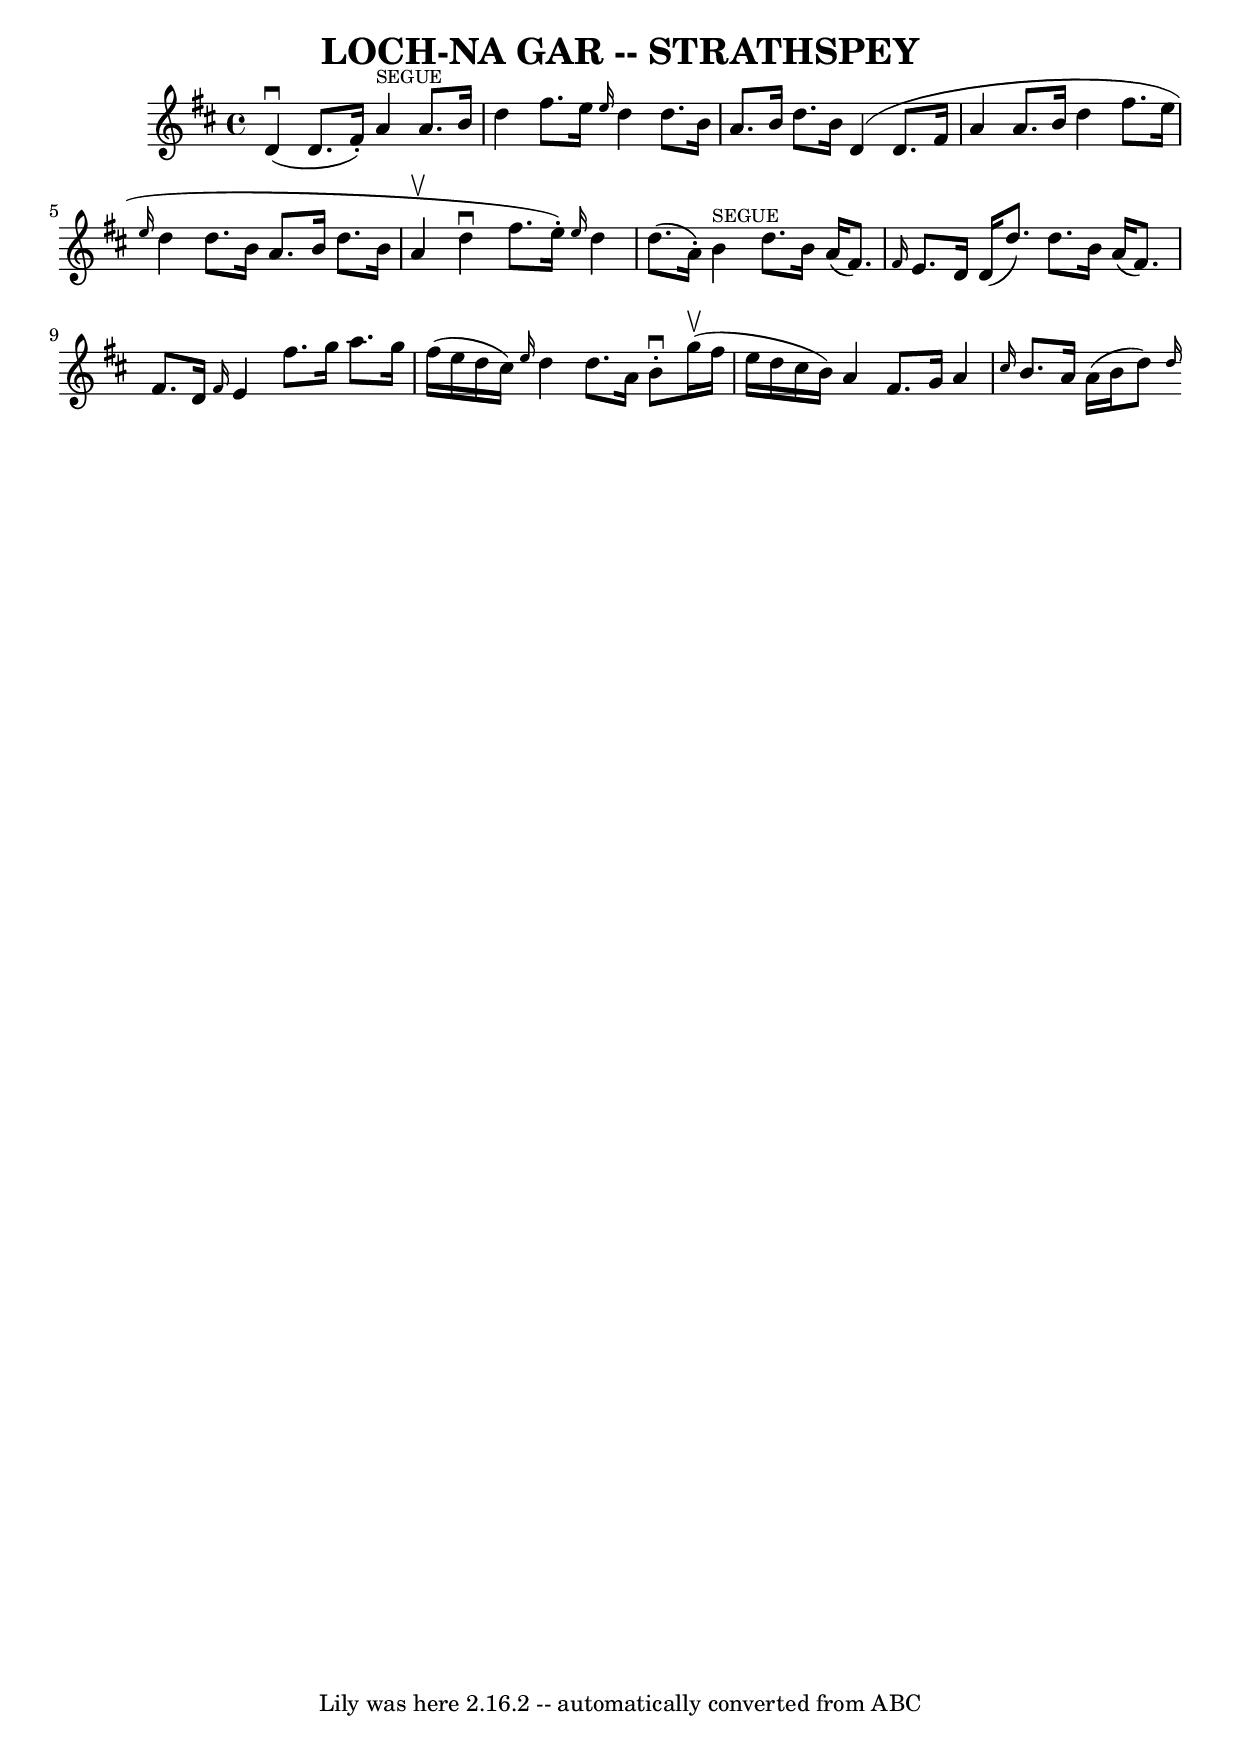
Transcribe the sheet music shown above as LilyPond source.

\version "2.16.2"
\include "Mammoth.ily"
\header {
  %% book = "Ryan's Mammoth Collection of Fiddle Tunes"
  crossRefNumber = "1"
  footnotes = ""
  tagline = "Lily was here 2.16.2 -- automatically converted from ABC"
  title = "LOCH-NA GAR -- STRATHSPEY"

}
voicedefault =  {


  \override Staff.TimeSignature #'style = #'C
  \time 4/4 % %slurgraces 1
  
  \key d \major
  d'4 (^\downbow d'8. (fis'16-.) a'4^\segue   
  a'8. b'16    |
  d''4 fis''8. e''16  \grace { e''16  
			     }   
  d''4 d''8. b'16    |
  a'8. b'16 d''8. b'16 d'4 (d'8. fis'16 a'4 a'8. b'16    |
  d''4 fis''8.    
  e''16  \grace { e''16  
		} d''4 d''8. b'16    |
  a'8.    
  b'16 d''8. b'16 a'4 (^\upbow   |
  d''4^\downbow   
  fis''8. (e''16-.) \grace { e''16  
			    } d''4 d''8. (a'16-.)   
  |
  b'4^\segue d''8. b'16 a'16 ((fis'8.) \grace {  
    fis'16  
  } e'8. d'16 d'16 (d''8.) d''8. b'16    |
  
  a'16 (fis'8.) fis'8. d'16  \grace { fis'16  
				    } e'4 fis''8.    
  g''16    |
  a''8. g''16 fis''16 (e''16 d''16 cis''16) \grace { e''16  
	    } d''4 d''8. a'16    |
  b'8^\downbow-.   
  g''16 (^\upbow fis''16 e''16 d''16 cis''16 b'16) a'4    
  fis'8. g'16    |
  a'4  \grace { cis''16  
	      } b'8. a'16    
  a'16 (b'16 d''8)   \grace { d''16 (
			    }   

}

\score{
  <<

    \context Staff="default"
    {
      \voicedefault 
      
    }

  >>
  \layout {
    
  }
  \midi {
  }

}
